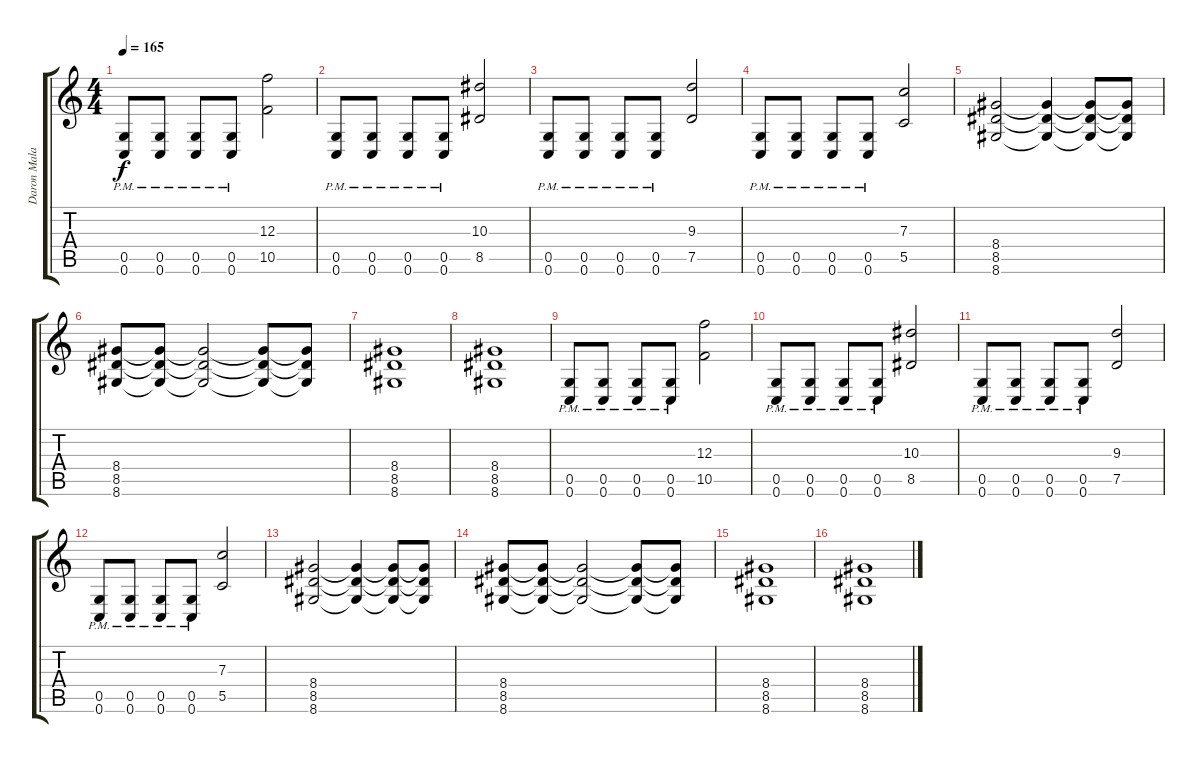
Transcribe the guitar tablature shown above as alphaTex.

\track ("Daron Malakian - Distortion" "Daron Mala") {instrument distortionguitar}
\staff {score tabs}
\tuning (D4 A3 F3 C3 G2 C2) {hide}
\ts (4 4)
\tempo 165
\clef g2
\ks c
(0.5{pm} 0.6{pm}).8{dy f} (0.5{pm} 0.6{pm}).8 (0.5{pm} 0.6{pm}).8 (0.5{pm} 0.6{pm}).8 (12.3 10.5).2 |
(0.5{pm} 0.6{pm}).8 (0.5{pm} 0.6{pm}).8 (0.5{pm} 0.6{pm}).8 (0.5{pm} 0.6{pm}).8 (10.3 8.5).2 |
(0.5{pm} 0.6{pm}).8 (0.5{pm} 0.6{pm}).8 (0.5{pm} 0.6{pm}).8 (0.5{pm} 0.6{pm}).8 (9.3 7.5).2 |
(0.5{pm} 0.6{pm}).8 (0.5{pm} 0.6{pm}).8 (0.5{pm} 0.6{pm}).8 (0.5{pm} 0.6{pm}).8 (7.3 5.5).2 |
(8.4 8.5 8.6).2 (8.4{t} 8.5{t} 8.6{t}).4 (8.4{t} 8.5{t} 8.6{t}).8 (8.4{t} 8.5{t} 8.6{t}).8 |
(8.4 8.5 8.6).8 (8.4{t} 8.5{t} 8.6{t}).8 (8.4{t} 8.5{t} 8.6{t}).2 (8.4{t} 8.5{t} 8.6{t}).8 (8.4{t} 8.5{t} 8.6{t}).8 |
(8.4 8.5 8.6).1 |
(8.4 8.5 8.6).1 |
(0.5{pm} 0.6{pm}).8 (0.5{pm} 0.6{pm}).8 (0.5{pm} 0.6{pm}).8 (0.5{pm} 0.6{pm}).8 (12.3 10.5).2 |
(0.5{pm} 0.6{pm}).8 (0.5{pm} 0.6{pm}).8 (0.5{pm} 0.6{pm}).8 (0.5{pm} 0.6{pm}).8 (10.3 8.5).2 |
(0.5{pm} 0.6{pm}).8 (0.5{pm} 0.6{pm}).8 (0.5{pm} 0.6{pm}).8 (0.5{pm} 0.6{pm}).8 (9.3 7.5).2 |
(0.5{pm} 0.6{pm}).8 (0.5{pm} 0.6{pm}).8 (0.5{pm} 0.6{pm}).8 (0.5{pm} 0.6{pm}).8 (7.3 5.5).2 |
(8.4 8.5 8.6).2 (8.4{t} 8.5{t} 8.6{t}).4 (8.4{t} 8.5{t} 8.6{t}).8 (8.4{t} 8.5{t} 8.6{t}).8 |
(8.4 8.5 8.6).8 (8.4{t} 8.5{t} 8.6{t}).8 (8.4{t} 8.5{t} 8.6{t}).2 (8.4{t} 8.5{t} 8.6{t}).8 (8.4{t} 8.5{t} 8.6{t}).8 |
(8.4 8.5 8.6).1 |
(8.4 8.5 8.6).1
